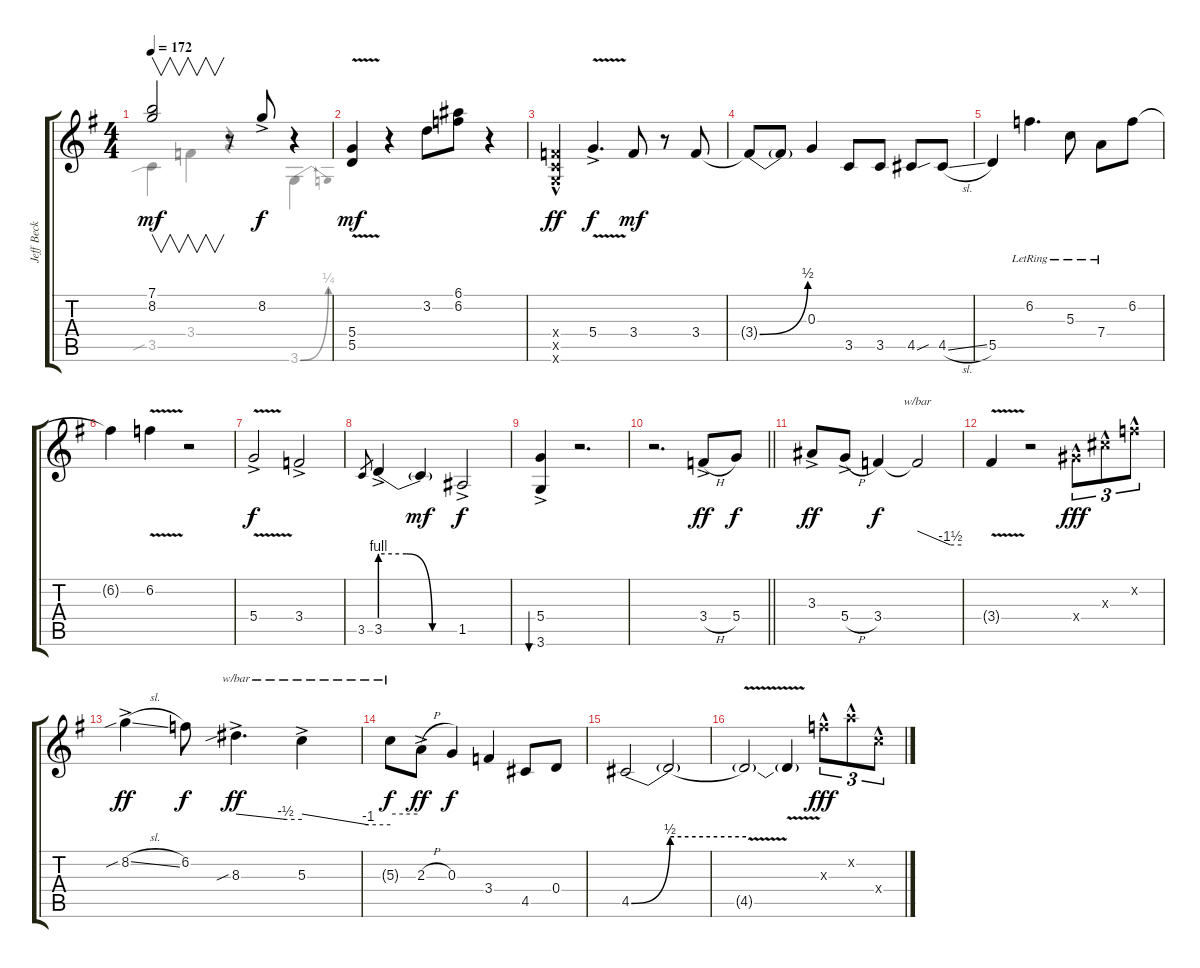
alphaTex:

\track ("Jeff Beck" "Jeff Beck") {instrument overdrivenguitar}
\staff {score tabs}
\tuning (E4 B3 G3 D3 A2 E2) {hide}
\voice
\ts (4 4)
\tempo 172
\clef g2
\ks g
(7.1{t} 8.2{t}).2{v dy mf} r.8 8.2{ac}.8{dy f} r.4 |
(5.4{v} 5.5{v}).4{dy mf} r.4 3.2.8 (6.1 6.2).8 r.4 |
(3.4{hac x} 3.5{hac x} 3.6{hac x}).4{dy ff} 5.4{v ac}.4{d dy f} 3.4.8{dy mf} r.8 3.4.8 |
3.4{be (bend 0 0 60 2) t}.8 3.4{t}.8 0.3.4 3.5.8 3.5.8 4.5{sou}.8 4.5{sl}.8 |
5.5.4 6.2{lr}.4{d} 5.3{lr}.8 7.4{lr}.8 6.2.8 |
6.2{t}.4 6.2{v}.4 r.2 |
5.4{v ac}.2{dy f} 3.4{ac}.2 |
3.5.8{gr} 3.5{be (custom 0 4 20 4 40 0 60 0) ac}.4 3.5{t}.4{dy mf} 1.5{ac}.2{dy f} |
(5.4{ac} 3.6{ac}).4{bu 30} r.2{d} |
\barLineRight lightlight
r.2{d} 3.4{h ac}.8{dy ff} 5.4.8{dy f} |
3.3{ac}.8{dy ff} 5.4{h ac}.8 3.4.4{dy f} 3.4{t}.2{tbe (custom default 0 0 45 -6 60 -6)} |
3.4{v t}.4 r.2 6.4{hac x}.8{tu (3 2) dy fff} 6.3{hac x}.8{tu (3 2)} 6.2{hac x}.8{tu (3 2)} |
8.2{sib sl ac}.4{dy ff} 6.2.8{dy f} 8.3{sib ac}.4{d tbe (custom default 0 0 45 -2 60 -2) dy ff} 5.3{ac}.4{tbe (custom default 0 0 45 -4 60 -4)} |
5.3{t}.8{tbe (hold default 0 0 60 0) dy f} 2.3{h ac}.8{dy ff} 0.3.4{dy f} 3.4.4 4.5.8 0.4.8 |
4.5{be (bend 0 0 60 2)}.2 4.5{be (hold 0 2 60 2) t}.2 |
4.5{v t}.2 4.5{v t}.4 10.3{hac x}.8{tu (3 2) dy fff} 10.2{hac x}.8{tu (3 2)} 10.4{hac x}.8{tu (3 2)}
\voice
\clef g2
\ottava regular
\simile none
\ks g
3.5{sib}.4{dy mf} 3.4.4 r.4 3.6{be (bend 0 0 60 1)}.4 |
|
|
|
|
|
|
|
|
\barLineRight lightlight
|
|
|
|
|
|
